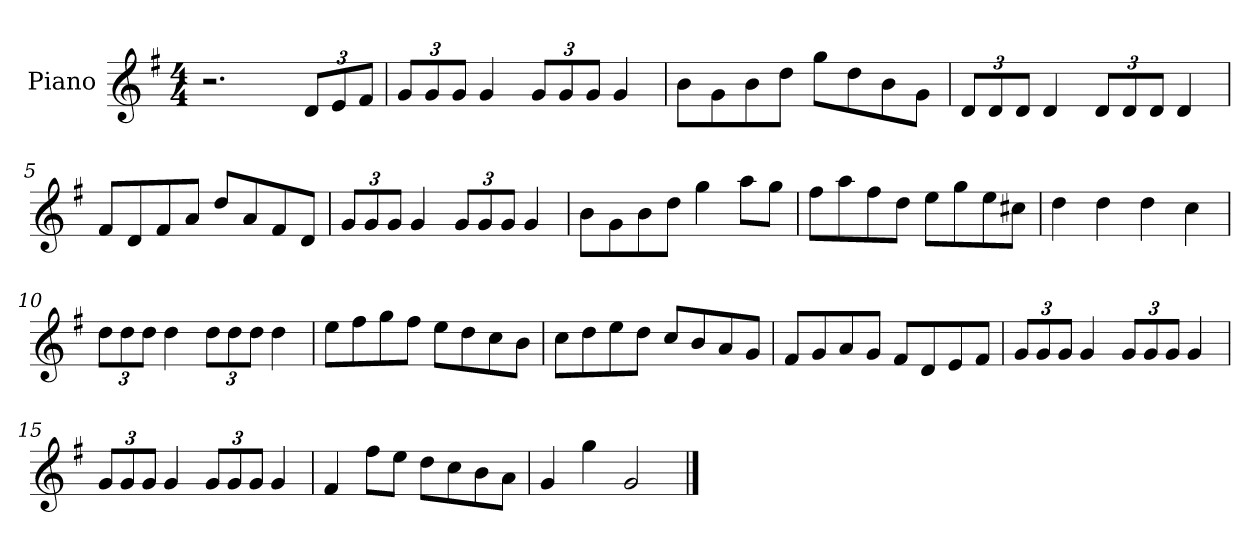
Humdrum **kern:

**kern
*part1
*staff1
*I"Piano
*I'Pno
*clefG2
*k[f#]
*M4/4
=1
2.r
*Xbrackettup
12d/L
12e/
12f#/J
=2
12g/L
12g/
12g/J
4g/
12g/L
12g/
12g/J
4g/
=3
8b\L
8g\
8b\
8dd\J
8gg\L
8dd\
8b\
8g\J
=4
12d/L
12d/
12d/J
4d/
12d/L
12d/
12d/J
4d/
=5
8f#/L
8d/
8f#/
8a/J
8dd/L
8a/
8f#/
8d/J
=6
12g/L
12g/
12g/J
4g/
12g/L
12g/
12g/J
4g/
=7
8b\L
8g\
8b\
8dd\J
4gg\
8aa\L
8gg\J
=8
8ff#\L
8aa\
8ff#\
8dd\J
8ee\L
8gg\
8ee\
8cc#X\J
=9
4dd\
4dd\
4dd\
4cc\
=10
12dd\L
12dd\
12dd\J
4dd\
12dd\L
12dd\
12dd\J
4dd\
=11
8ee\L
8ff#\
8gg\
8ff#\J
8ee\L
8dd\
8cc\
8b\J
=12
8cc\L
8dd\
8ee\
8dd\J
8cc/L
8b/
8a/
8g/J
=13
8f#/L
8g/
8a/
8g/J
8f#/L
8d/
8e/
8f#/J
=14
12g/L
12g/
12g/J
4g/
12g/L
12g/
12g/J
4g/
=15
12g/L
12g/
12g/J
4g/
12g/L
12g/
12g/J
4g/
=16
4f#/
8ff#\L
8ee\J
8dd\L
8cc\
8b\
8a\J
=17
4g/
4gg\
2g/
==
*-
